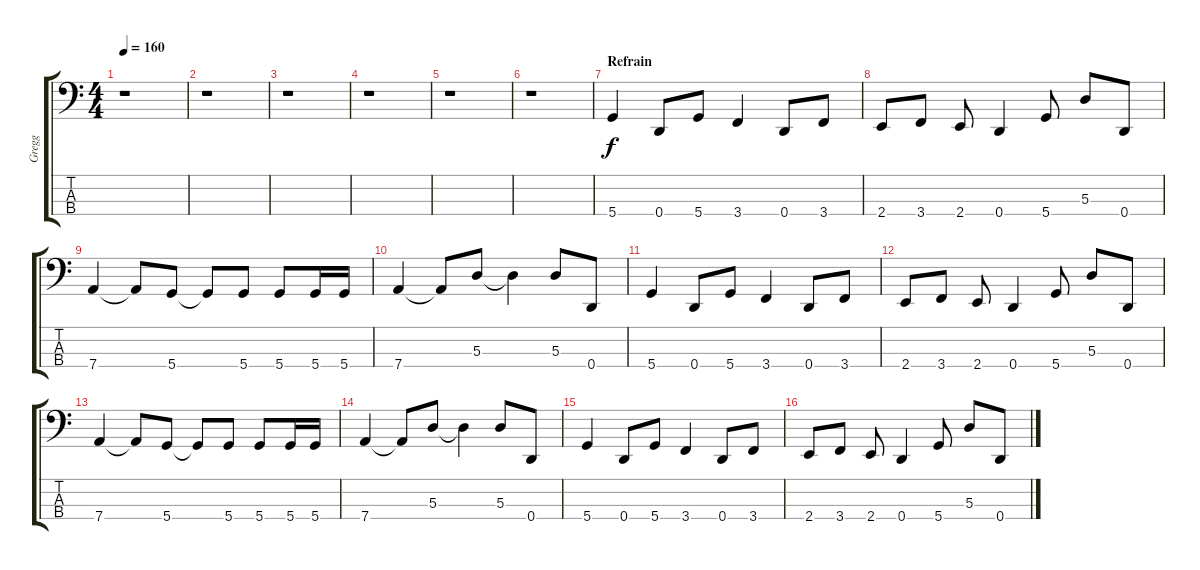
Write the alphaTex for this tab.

\track ("Gregg" "Gregg") {instrument electricbasspick}
\staff {score tabs}
\tuning (G2 D2 A1 D1) {hide}
\ts (4 4)
\tempo 160
\clef f4
\ks c
r.1{dy f} |
r.1 |
r.1 |
r.1 |
r.1 |
r.1 |
\section ("" "Refrain")
5.4.4 0.4.8 5.4.8 3.4.4 0.4.8 3.4.8 |
2.4.8 3.4.8 2.4.8 0.4.4 5.4.8 5.3.8 0.4.8 |
7.4.4 7.4{t}.8 5.4.8 5.4{t}.8 5.4.8 5.4.8 5.4.16 5.4.16 |
7.4.4 7.4{t}.8 5.3.8 5.3{t}.4 5.3.8 0.4.8 |
5.4.4 0.4.8 5.4.8 3.4.4 0.4.8 3.4.8 |
2.4.8 3.4.8 2.4.8 0.4.4 5.4.8 5.3.8 0.4.8 |
7.4.4 7.4{t}.8 5.4.8 5.4{t}.8 5.4.8 5.4.8 5.4.16 5.4.16 |
7.4.4 7.4{t}.8 5.3.8 5.3{t}.4 5.3.8 0.4.8 |
5.4.4 0.4.8 5.4.8 3.4.4 0.4.8 3.4.8 |
2.4.8 3.4.8 2.4.8 0.4.4 5.4.8 5.3.8 0.4.8
